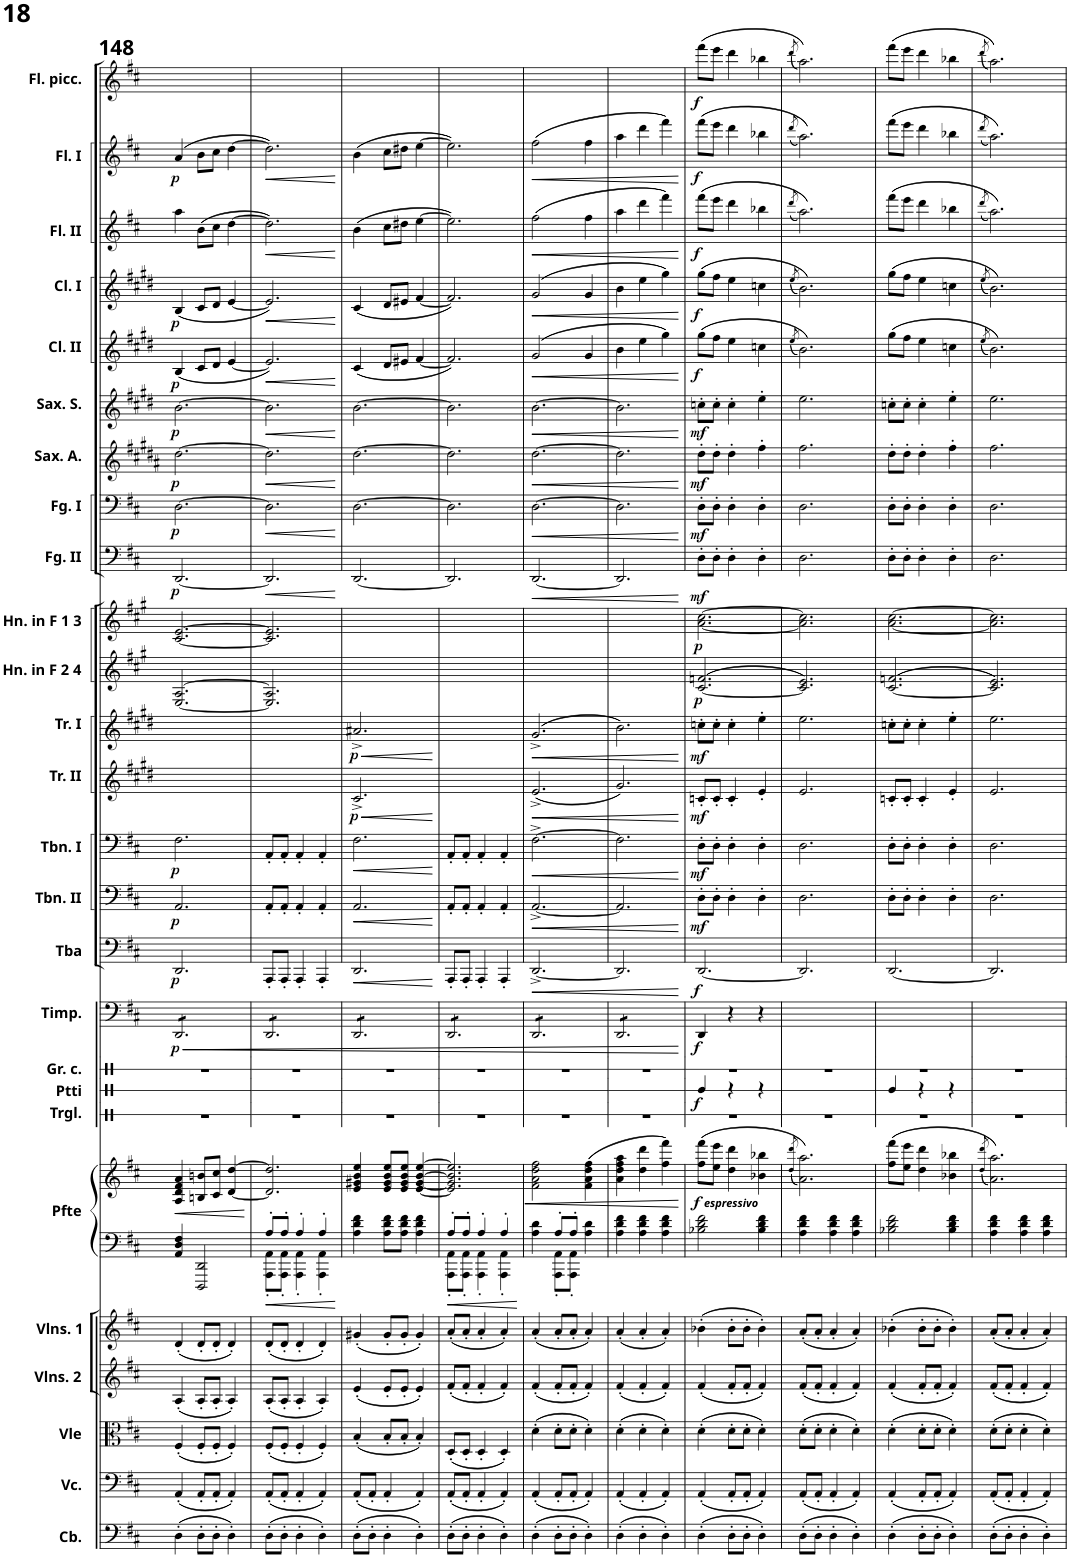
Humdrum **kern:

**kern	**kern	**kern	**kern	**kern	**kern	**kern	**dynam	**kern	**kern	**dynam	**kern	**dynam	**kern	**dynam	**kern	**dynam	**kern	**dynam	**kern	**dynam	**kern	**dynam	**kern	**dynam	**kern	**dynam	**kern	**dynam	**kern	**dynam	**kern	**dynam	**kern	**dynam	**kern	**dynam	**kern	**dynam	**kern	**dynam	**kern	**dynam
*part24	*part23	*part22	*part21	*part20	*part19	*part19	*part19	*part18	*part17	*part17	*part16	*part16	*part15	*part15	*part14	*part14	*part13	*part13	*part12	*part12	*part11	*part11	*part10	*part10	*part9	*part9	*part8	*part8	*part7	*part7	*part6	*part6	*part5	*part5	*part4	*part4	*part3	*part3	*part2	*part2	*part1	*part1
*staff25	*staff24	*staff23	*staff22	*staff21	*staff20	*staff19	*staff19/20	*staff18	*staff17	*staff17	*staff16	*staff16	*staff15	*staff15	*staff14	*staff14	*staff13	*staff13	*staff12	*staff12	*staff11	*staff11	*staff10	*staff10	*staff9	*staff9	*staff8	*staff8	*staff7	*staff7	*staff6	*staff6	*staff5	*staff5	*staff4	*staff4	*staff3	*staff3	*staff2	*staff2	*staff1	*staff1
*I"Contrabbassi	*I"Violoncelli	*I"Viole	*I"Violins 2	*I"Violins 1	*I"Pianoforte	*	*	*I"Grancassa	*I"Timpani	*	*I"Tuba	*	*I"Trombone 2	*	*I"Trombone 1	*	*I"Trumpet in Bb 1	*	*I"Trumpet in Bb 1	*	*I"Horn in F 2 &amp; 4	*	*I"Horn in F 1 &amp; 3	*	*I"Bassoon 2	*	*I"Bassoon 1	*	*I"Sassofono contralto	*	*I"Sassofono soprano	*	*I"Clarinet in Bb 2	*	*I"Clarinet in Bb 1	*	*I"Flute 2	*	*I"Flute 1	*	*I"Flauto piccolo	*
*I'Cb.	*I'Vc.	*I'Vle	*I'Vlns. 2	*I'Vlns. 1	*I'Pfte	*	*	*I'Gr. c.	*I'Timp.	*	*I'Tba	*	*	*	*	*	*	*	*I'Tr. I	*	*I'Hn. in F 2 4	*	*I'Hn. in F 1 3	*	*	*	*	*	*	*	*	*	*I'Cl. II	*	*I'Cl. I	*	*	*	*	*	*I'Fl. picc.	*
!!LO:PB:g=z
*clefF4	*clefF4	*clefC3	*clefG2	*clefG2	*clefF4	*clefG2	*	*clefX	*clefF4	*	*clefF4	*	*clefF4	*	*clefF4	*	*clefG2	*	*clefG2	*	*clefG2	*	*clefG2	*	*clefF4	*	*clefF4	*	*clefG2	*	*clefG2	*	*clefG2	*	*clefG2	*	*clefG2	*	*clefG2	*	*clefG2	*
*Trd7c12	*	*	*	*	*	*	*	*	*	*	*	*	*	*	*	*	*Trd1c2	*	*Trd1c2	*	*Trd4c7	*	*Trd4c7	*	*	*	*	*	*Trd5c9	*	*Trd1c2	*	*Trd1c2	*	*Trd1c2	*	*	*	*	*	*Trd-7c-12	*
*k[f#c#]	*k[f#c#]	*k[f#c#]	*k[f#c#]	*k[f#c#]	*k[f#c#]	*k[f#c#]	*	*k[]	*k[f#c#]	*	*k[f#c#]	*	*k[f#c#]	*	*k[f#c#]	*	*k[f#c#g#d#]	*	*k[f#c#g#d#]	*	*k[f#c#g#]	*	*k[f#c#g#]	*	*k[f#c#]	*	*k[f#c#]	*	*k[f#c#g#d#a#]	*	*k[f#c#g#d#]	*	*k[f#c#g#d#]	*	*k[f#c#g#d#]	*	*k[f#c#]	*	*k[f#c#]	*	*k[f#c#]	*
*M3/4	*M3/4	*M3/4	*M3/4	*M3/4	*M3/4	*M3/4	*	*M3/4	*M3/4	*	*M3/4	*	*M3/4	*	*M3/4	*	*M3/4	*	*M3/4	*	*M3/4	*	*M3/4	*	*M3/4	*	*M3/4	*	*M3/4	*	*M3/4	*	*M3/4	*	*M3/4	*	*M3/4	*	*M3/4	*	*M3/4	*
=148	=148	=148	=148	=148	=148	=148	=148	=148	=148	=148	=148	=148	=148	=148	=148	=148	=148	=148	=148	=148	=148	=148	=148	=148	=148	=148	=148	=148	=148	=148	=148	=148	=148	=148	=148	=148	=148	=148	=148	=148	=148	=148
!	!	!	!	!	!	!	!LO:HP:b	!	!	!LO:HP:b	!	!	!	!	!	!	!	!	!	!	!	!	!	!	!	!	!	!	!	!	!	!	!	!	!	!	!	!	!	!	!	!
!	!	!	!	!	!	!	!	!	!	!LO:DY:n=1:b	!	!LO:DY:b	!	!LO:DY:b	!	!LO:DY:b	!	!	!	!	!	!	!	!	!	!LO:DY:b	!	!LO:DY:b	!	!LO:DY:b	!	!LO:DY:b	!	!LO:DY:b	!	!LO:DY:b	!	!	!	!LO:DY:b	!	!
*	*	*	*	*	*	*	*	*	*tremolo	*	*	*	*	*	*	*	*	*	*	*	*	*	*	*	*	*	*	*	*	*	*	*	*	*	*	*	*	*	*	*	*	*
(4D'\	(4AA'/	(4F#'/	(4A'/	(4d'/	4AA/ 4D/ 4F#/	4A/ 4d/ 4f#/ 4a/	<	2.r	8DD/L	< p	2.DD/	p	2.AA/	p	2.F#\	p	2.ryy	.	2.ryy	.	[2.E/ [2.A/	.	[2.c#/ [2.e/	.	[2.DD/	p	[2.D\	p	[2.dd#\	p	[2.b\	p	(4B/	p	(4B/	p	4aa\	.	(4a/	p	2.ryy	.
.	.	.	.	.	.	.	.	.	8DD/	.	.	.	.	.	.	.	.	.	.	.	.	.	.	.	.	.	.	.	.	.	.	.	.	.	.	.	.	.	.	.	.	.
8D'\L	8AA'/L	8F#'/L	8A'/L	8d'/L	2DDD/ 2DD/	8Bn/ 8bn/L	.	.	8DD/	.	.	.	.	.	.	.	.	.	.	.	.	.	.	.	.	.	.	.	.	.	.	.	8c#/L	.	8c#/L	.	(8b\L	.	8b\L	.	.	.
8D'\J	8AA'/J	8F#'/J	8A'/J	8d'/J	.	8c#/ 8cc#/J	.	.	8DD/	.	.	.	.	.	.	.	.	.	.	.	.	.	.	.	.	.	.	.	.	.	.	.	8d#/J	.	8d#/J	.	8cc#\J	.	8cc#\J	.	.	.
4D'\)	4AA'/)	4F#'/)	4A'/)	4d'/)	.	[<4d/ [4dd/	.	.	8DD/	.	.	.	.	.	.	.	.	.	.	.	.	.	.	.	.	.	.	.	.	.	.	.	[4e/	.	[4e/	.	[4dd\	.	[4dd\	.	.	.
.	.	.	.	.	.	.	.	.	8DD/J	.	.	.	.	.	.	.	.	.	.	.	.	.	.	.	.	.	.	.	.	.	.	.	.	.	.	.	.	.	.	.	.	.
.	.	.	.	.	.	.	[	.	.	.	.	.	.	.	.	.	.	.	.	.	.	.	.	.	.	.	.	.	.	.	.	.	.	.	.	.	.	.	.	.	.	.
=149	=149	=149	=149	=149	=149	=149	=149	=149	=149	=149	=149	=149	=149	=149	=149	=149	=149	=149	=149	=149	=149	=149	=149	=149	=149	=149	=149	=149	=149	=149	=149	=149	=149	=149	=149	=149	=149	=149	=149	=149	=149	=149
*	*	*	*	*	*^	*	*	*	*	*	*	*	*	*	*	*	*	*	*	*	*	*	*	*	*	*	*	*	*	*	*	*	*	*	*	*	*	*	*	*	*	*
!	!	!	!	!	!	!	!	!	!	!	!	!	!	!	!	!	!	!	!	!	!	!	!	!	!	!	!LO:HP:b	!	!LO:HP:b	!	!LO:HP:b	!	!LO:HP:b	!	!LO:HP:b	!	!LO:HP:b	!	!LO:HP:b	!	!LO:HP:b	!	!
(8D'\L	(8AA'/L	(8F#'/L	(8A'/L	(8d'/L	8A'/L	8AAA\'< 8AA\'<L	2.d/] 2.dd/]	.	2.r	8DD/L	.	8AAA'/L	.	8AA'/L	.	8AA'/L	.	2.ryy	.	2.ryy	.	2.E/] 2.A/]	.	2.c#/] 2.e/]	.	2.DD/]	<	2.D\]	<	2.dd#\]	<	2.b\]	<	2.e/])	<	2.e/])	<	2.dd\])	<	2.dd\])	<	2.ryy	.
8D'\J	8AA'/J	8F#'/J	8A'/J	8d'/J	8A'/J	8AAA\'< 8AA\'<J	.	.	.	8DD/	.	8AAA'/J	.	8AA'/J	.	8AA'/J	.	.	.	.	.	.	.	.	.	.	.	.	.	.	.	.	.	.	.	.	.	.	.	.	.	.	.
4D'\	4AA'/	4F#'/	4A'/	4d'/	4A'/	4AAA\'< 4AA\'<	.	.	.	8DD/	.	4AAA'/	.	4AA'/	.	4AA'/	.	.	.	.	.	.	.	.	.	.	.	.	.	.	.	.	.	.	.	.	.	.	.	.	.	.	.
.	.	.	.	.	.	.	.	.	.	8DD/	.	.	.	.	.	.	.	.	.	.	.	.	.	.	.	.	.	.	.	.	.	.	.	.	.	.	.	.	.	.	.	.	.
4D'\)	4AA'/)	4F#'/)	4A'/)	4d'/)	4A'/	4AAA\'< 4AA\'<	.	.	.	8DD/	.	4AAA'/	.	4AA'/	.	4AA'/	.	.	.	.	.	.	.	.	.	.	.	.	.	.	.	.	.	.	.	.	.	.	.	.	.	.	.
.	.	.	.	.	.	.	.	.	.	8DD/J	.	.	.	.	.	.	.	.	.	.	.	.	.	.	.	.	.	.	.	.	.	.	.	.	.	.	.	.	.	.	.	.	.
*	*	*	*	*	*v	*v	*	*	*	*	*	*	*	*	*	*	*	*	*	*	*	*	*	*	*	*	*	*	*	*	*	*	*	*	*	*	*	*	*	*	*	*	*
.	.	.	.	.	.	.	.	.	.	.	.	.	.	.	.	.	.	.	.	.	.	.	.	.	.	[	.	[	.	[	.	[	.	[	.	[	.	[	.	[	.	.
=150	=150	=150	=150	=150	=150	=150	=150	=150	=150	=150	=150	=150	=150	=150	=150	=150	=150	=150	=150	=150	=150	=150	=150	=150	=150	=150	=150	=150	=150	=150	=150	=150	=150	=150	=150	=150	=150	=150	=150	=150	=150	=150
!	!	!	!	!	!	!	!	!	!	!	!	!LO:HP:b	!	!LO:HP:b	!	!LO:HP:b	!	!LO:HP:b	!	!LO:HP:b	!	!	!	!	!	!	!	!	!	!	!	!	!	!	!	!	!	!	!	!	!	!
!	!	!	!	!	!	!	!	!	!	!	!	!	!	!	!	!	!	!LO:DY:n=1:b	!	!LO:DY:n=1:b	!	!	!	!	!	!	!	!	!	!	!	!	!	!	!	!	!	!	!	!	!	!
(8D'\L	(8AA'/L	(4B'/	(4e'/	(4g#X'/	4A\ 4d\ 4f#\	4e/ 4g#X/ 4b/ 4ee/	.	2.r	8DD/L	.	2.DD/	<	2.AA/	<	2.F#\	<	2.c#^/	< p	2.a#X^/	< p	2.ryy	.	2.ryy	.	[2.DD/	.	[2.D\	.	[2.dd#\	.	[2.b\	.	(4c#/	.	(4c#/	.	(4b\	.	(4b\	.	2.ryy	.
8D'\J	8AA'/J	.	.	.	.	.	.	.	8DD/	.	.	.	.	.	.	.	.	.	.	.	.	.	.	.	.	.	.	.	.	.	.	.	.	.	.	.	.	.	.	.	.	.
4D'\	4AA'/	8B'/L	8e'/L	8g#'/L	8A\ 8d\ 8f#\L	8e/ 8g#/ 8b/ 8ee/L	.	.	8DD/	.	.	.	.	.	.	.	.	.	.	.	.	.	.	.	.	.	.	.	.	.	.	.	8d#/L	.	8d#/L	.	8cc#\L	.	8cc#\L	.	.	.
.	.	8B'/J	8e'/J	8g#'/J	8A\ 8d\ 8f#\J	8e/ 8g#/ 8b/ 8ee/J	.	.	8DD/	.	.	.	.	.	.	.	.	.	.	.	.	.	.	.	.	.	.	.	.	.	.	.	8e#X/J	.	8e#X/J	.	8dd#X\J	.	8dd#X\J	.	.	.
4D'\)	4AA'/)	4B'/)	4e'/)	4g#'/)	4A\ 4d\ 4f#\	[4e/ [4g#/ [4b/ [4ee/	.	.	8DD/	.	.	.	.	.	.	.	.	.	.	.	.	.	.	.	.	.	.	.	.	.	.	.	[4f#/	.	[4f#/	.	[4ee\	.	[4ee\	.	.	.
.	.	.	.	.	.	.	.	.	8DD/J	.	.	.	.	.	.	.	.	.	.	.	.	.	.	.	.	.	.	.	.	.	.	.	.	.	.	.	.	.	.	.	.	.
.	.	.	.	.	.	.	.	.	.	.	.	[	.	[	.	[	.	[	.	[	.	.	.	.	.	.	.	.	.	.	.	.	.	.	.	.	.	.	.	.	.	.
=151	=151	=151	=151	=151	=151	=151	=151	=151	=151	=151	=151	=151	=151	=151	=151	=151	=151	=151	=151	=151	=151	=151	=151	=151	=151	=151	=151	=151	=151	=151	=151	=151	=151	=151	=151	=151	=151	=151	=151	=151	=151	=151
*	*	*	*	*	*^	*	*	*	*	*	*	*	*	*	*	*	*	*	*	*	*	*	*	*	*	*	*	*	*	*	*	*	*	*	*	*	*	*	*	*	*	*
(8D'\L	(8AA'/L	(8D'/L	(8f#'/L	(8a'/L	8A'/L	8AAA\' 8AA\'L	2.e/] 2.g#/] 2.b/] 2.ee/]	.	2.r	8DD/L	.	8AAA'/L	.	8AA'/L	.	8AA'/L	.	2.ryy	.	2.ryy	.	2.ryy	.	2.ryy	.	2.DD/]	.	2.D\]	.	2.dd#\]	.	2.b\]	.	2.f#/])	.	2.f#/])	.	2.ee\])	.	2.ee\])	.	2.ryy	.
8D'\J	8AA'/J	8D'/J	8f#'/J	8a'/J	8A'/J	8AAA\' 8AA\'J	.	.	.	8DD/	.	8AAA'/J	.	8AA'/J	.	8AA'/J	.	.	.	.	.	.	.	.	.	.	.	.	.	.	.	.	.	.	.	.	.	.	.	.	.	.	.
4D'\	4AA'/	4D'/	4f#'/	4a'/	4A'/	4AAA\' 4AA\'	.	.	.	8DD/	.	4AAA'/	.	4AA'/	.	4AA'/	.	.	.	.	.	.	.	.	.	.	.	.	.	.	.	.	.	.	.	.	.	.	.	.	.	.	.
.	.	.	.	.	.	.	.	.	.	8DD/	.	.	.	.	.	.	.	.	.	.	.	.	.	.	.	.	.	.	.	.	.	.	.	.	.	.	.	.	.	.	.	.	.
4D'\)	4AA'/)	4D'/)	4f#'/)	4a'/)	4A'/	4AAA\' 4AA\'	.	.	.	8DD/	.	4AAA'/	.	4AA'/	.	4AA'/	.	.	.	.	.	.	.	.	.	.	.	.	.	.	.	.	.	.	.	.	.	.	.	.	.	.	.
.	.	.	.	.	.	.	.	.	.	8DD/J	.	.	.	.	.	.	.	.	.	.	.	.	.	.	.	.	.	.	.	.	.	.	.	.	.	.	.	.	.	.	.	.	.
=152	=152	=152	=152	=152	=152	=152	=152	=152	=152	=152	=152	=152	=152	=152	=152	=152	=152	=152	=152	=152	=152	=152	=152	=152	=152	=152	=152	=152	=152	=152	=152	=152	=152	=152	=152	=152	=152	=152	=152	=152	=152	=152	=152
!	!	!	!	!	!	!	!	!LO:HP:b	!	!	!	!	!LO:HP:b	!	!LO:HP:b	!	!LO:HP:b	!	!LO:HP:b	!	!LO:HP:b	!	!	!	!	!	!LO:HP:b	!	!LO:HP:b	!	!LO:HP:b	!	!LO:HP:b	!	!LO:HP:b	!	!LO:HP:b	!	!LO:HP:b	!	!LO:HP:b	!	!
(4D'\	(4AA'/	(4d'\	(4f#'/	(4a'/	4A\ 4d\	4ryy	2f#\ 2a\ 2dd\ 2ff#\	<	2.r	8DD/L	.	[2.DD^/	<	[2.AA^/	<	[2.F#^\	<	(2.e^/	<	(2.g#^/	<	2.ryy	.	2.ryy	.	[2.DD/	<	[2.D\	<	[2.dd#\	<	[2.b\	<	(2g#/	<	(2g#/	<	(2ff#\	<	(2ff#\	<	2.ryy	.
.	.	.	.	.	.	.	.	.	.	8DD/	.	.	.	.	.	.	.	.	.	.	.	.	.	.	.	.	.	.	.	.	.	.	.	.	.	.	.	.	.	.	.	.	.
8D'\L	8AA'/L	8d'\L	8f#'/L	8a'/L	8A'/L	8AAA\' 8AA\'L	.	.	.	8DD/	.	.	.	.	.	.	.	.	.	.	.	.	.	.	.	.	.	.	.	.	.	.	.	.	.	.	.	.	.	.	.	.	.
8D'\J	8AA'/J	8d'\J	8f#'/J	8a'/J	8A'/J	8AAA\' 8AA\'J	.	.	.	8DD/	.	.	.	.	.	.	.	.	.	.	.	.	.	.	.	.	.	.	.	.	.	.	.	.	.	.	.	.	.	.	.	.	.
4D'\)	4AA'/)	4d'\)	4f#'/)	4a'/)	4A\ 4d\	4ryy	(4f#\ 4a\ 4dd\ 4ff#\	.	.	8DD/	.	.	.	.	.	.	.	.	.	.	.	.	.	.	.	.	.	.	.	.	.	.	.	4g#/	.	4g#/	.	4ff#\	.	4ff#\	.	.	.
.	.	.	.	.	.	.	.	.	.	8DD/J	.	.	.	.	.	.	.	.	.	.	.	.	.	.	.	.	.	.	.	.	.	.	.	.	.	.	.	.	.	.	.	.	.
*	*	*	*	*	*v	*v	*	*	*	*	*	*	*	*	*	*	*	*	*	*	*	*	*	*	*	*	*	*	*	*	*	*	*	*	*	*	*	*	*	*	*	*	*
=153	=153	=153	=153	=153	=153	=153	=153	=153	=153	=153	=153	=153	=153	=153	=153	=153	=153	=153	=153	=153	=153	=153	=153	=153	=153	=153	=153	=153	=153	=153	=153	=153	=153	=153	=153	=153	=153	=153	=153	=153	=153	=153
(4D'\	(4AA'/	(4d'\	(4f#'/	(4a'/	4A\ 4d\ 4f#\	4a\ 4dd\ 4ff#\ 4aa\	.	2.r	8DD/L	.	2.DD/]	.	2.AA/]	.	2.F#\]	.	2.g#/)	.	2.b\)	.	2.ryy	.	2.ryy	.	2.DD/]	.	2.D\]	.	2.dd#\]	.	2.b\]	.	4b\	.	4b\	.	4aa\	.	4aa\	.	2.ryy	.
.	.	.	.	.	.	.	.	.	8DD/	.	.	.	.	.	.	.	.	.	.	.	.	.	.	.	.	.	.	.	.	.	.	.	.	.	.	.	.	.	.	.	.	.
4D'\	4AA'/	4d'\	4f#'/	4a'/	4A\ 4d\ 4f#\	4dd\ 4ddd\	.	.	8DD/	.	.	.	.	.	.	.	.	.	.	.	.	.	.	.	.	.	.	.	.	.	.	.	4ee\	.	4ee\	.	4ddd\	.	4ddd\	.	.	.
.	.	.	.	.	.	.	.	.	8DD/	.	.	.	.	.	.	.	.	.	.	.	.	.	.	.	.	.	.	.	.	.	.	.	.	.	.	.	.	.	.	.	.	.
4D'\)	4AA'/)	4d'\)	4f#'/)	4a'/)	4A\ 4d\ 4f#\	4ff#\ 4fff#\)	.	.	8DD/	.	.	.	.	.	.	.	.	.	.	.	.	.	.	.	.	.	.	.	.	.	.	.	4gg#\)	.	4gg#\)	.	4fff#\)	.	4fff#\)	.	.	.
.	.	.	.	.	.	.	.	.	8DD/J	.	.	.	.	.	.	.	.	.	.	.	.	.	.	.	.	.	.	.	.	.	.	.	.	.	.	.	.	.	.	.	.	.
*	*	*	*	*	*	*	*	*	*Xtremolo	*	*	*	*	*	*	*	*	*	*	*	*	*	*	*	*	*	*	*	*	*	*	*	*	*	*	*	*	*	*	*	*	*
.	.	.	.	.	.	.	[	.	.	[	.	[	.	[	.	[	.	[	.	[	.	.	.	.	.	[	.	[	.	[	.	[	.	[	.	[	.	[	.	[	.	.
=154	=154	=154	=154	=154	=154	=154	=154	=154	=154	=154	=154	=154	=154	=154	=154	=154	=154	=154	=154	=154	=154	=154	=154	=154	=154	=154	=154	=154	=154	=154	=154	=154	=154	=154	=154	=154	=154	=154	=154	=154	=154	=154
!	!	!	!	!	!	!LO:TX:b:Bi:t=espressivo	!	!	!	!	!	!	!	!	!	!	!	!	!	!	!	!	!	!	!	!	!	!	!	!	!	!	!	!	!	!	!	!	!	!	!	!
!	!	!	!	!	!	!	!LO:DY:b	!	!	!LO:DY:b	!	!LO:DY:b	!	!LO:DY:b	!	!LO:DY:b	!	!LO:DY:b	!	!LO:DY:b	!	!LO:DY:b	!	!LO:DY:b	!	!LO:DY:b	!	!LO:DY:b	!	!LO:DY:b	!	!LO:DY:b	!	!LO:DY:b	!	!LO:DY:b	!	!LO:DY:b	!	!LO:DY:b	!	!LO:DY:b
(4D'\	(4AA'/	(4d'\	(4f#'/	(4b-X'\	2B-X\ 2d\ 2f#\	(8ff#\ 8fff#\L	f	2.r	4DD/	f	[2.DD/	f	8D'\L	mf	8D'\L	mf	8cn'/L	mf	8ccn'\L	mf	(>[2.c#/ 2.fn/	p	[2.a\ [2.cc#\	p	8D'\L	mf	8D'\L	mf	8dd#'\L	mf	8ccn'\L	mf	(8gg#\L	f	(8gg#\L	f	(8fff#\L	f	(8fff#\L	f	(8fff#\L	f
.	.	.	.	.	.	8ee\ 8eee\J	.	.	.	.	.	.	8D'\J	.	8D'\J	.	8c'/J	.	8cc'\J	.	.	.	.	.	8D'\J	.	8D'\J	.	8dd#'\J	.	8cc'\J	.	8ff#\J	.	8ff#\J	.	8eee\J	.	8eee\J	.	8eee\J	.
8D'\L	8AA'/L	8d'\L	8f#'/L	8b-'\L	.	4dd\ 4ddd\	.	.	4r	.	.	.	4D'\	.	4D'\	.	4c'/	.	4cc'\	.	.	.	.	.	4D'\	.	4D'\	.	4dd#'\	.	4cc'\	.	4ee\	.	4ee\	.	4ddd\	.	4ddd\	.	4ddd\	.
8D'\J	8AA'/J	8d'\J	8f#'/J	8b-'\J	.	.	.	.	.	.	.	.	.	.	.	.	.	.	.	.	.	.	.	.	.	.	.	.	.	.	.	.	.	.	.	.	.	.	.	.	.	.
4D'\)	4AA'/)	4d'\)	4f#'/)	4b-'\)	4B-\ 4d\ 4f#\	4b-X\ 4bb-X\	.	.	4r	.	.	.	4D'\	.	4D'\	.	4e'/	.	4ee'\	.	.	.	.	.	4D'\	.	4D'\	.	4ff#'\	.	4ee'\	.	4ccn\	.	4ccn\	.	4bb-X\	.	4bb-X\	.	4bb-X\	.
=155	=155	=155	=155	=155	=155	=155	=155	=155	=155	=155	=155	=155	=155	=155	=155	=155	=155	=155	=155	=155	=155	=155	=155	=155	=155	=155	=155	=155	=155	=155	=155	=155	=155	=155	=155	=155	=155	=155	=155	=155	=155	=155
.	.	.	.	.	.	(8qdd/ 8qddd/	.	.	.	.	.	.	.	.	.	.	.	.	.	.	.	.	.	.	.	.	.	.	.	.	.	.	(<8qee/	.	(<8qee/	.	(<8qddd/	.	(<8qddd/	.	(<8qddd/	.
(8D'\L	(8AA'/L	(8d'\L	(8f#'/L	(8a'/L	4A\ 4d\ 4f#\	2.a\ 2.aa\))	.	2.r	2.ryy	.	2.DD/]	.	2.D\	.	2.D\	.	2.e/	.	2.ee\	.	2.c#/] 2.e/)	.	2.a\] 2.cc#\]	.	2.D\	.	2.D\	.	2.ff#\	.	2.ee\	.	2.b\))	.	2.b\))	.	2.aa\))	.	2.aa\))	.	2.aa\))	.
8D'\J	8AA'/J	8d'\J	8f#'/J	8a'/J	.	.	.	.	.	.	.	.	.	.	.	.	.	.	.	.	.	.	.	.	.	.	.	.	.	.	.	.	.	.	.	.	.	.	.	.	.	.
4D'\	4AA'/	4d'\	4f#'/	4a'/	4A\ 4d\ 4f#\	.	.	.	.	.	.	.	.	.	.	.	.	.	.	.	.	.	.	.	.	.	.	.	.	.	.	.	.	.	.	.	.	.	.	.	.	.
4D'\)	4AA'/)	4d'\)	4f#'/)	4a'/)	4A\ 4d\ 4f#\	.	.	.	.	.	.	.	.	.	.	.	.	.	.	.	.	.	.	.	.	.	.	.	.	.	.	.	.	.	.	.	.	.	.	.	.	.
=156	=156	=156	=156	=156	=156	=156	=156	=156	=156	=156	=156	=156	=156	=156	=156	=156	=156	=156	=156	=156	=156	=156	=156	=156	=156	=156	=156	=156	=156	=156	=156	=156	=156	=156	=156	=156	=156	=156	=156	=156	=156	=156
(4D'\	(4AA'/	(4d'\	(4f#'/	(4b-X'\	2B-X\ 2d\ 2f#\	(8ff#\ 8fff#\L	.	2.r	2.ryy	.	[2.DD/	.	8D'\L	.	8D'\L	.	8cn'/L	.	8ccn'\L	.	(>[2.c#/ 2.fn/	.	[2.a\ [2.cc#\	.	8D'\L	.	8D'\L	.	8dd#'\L	.	8ccn'\L	.	(8gg#\L	.	(8gg#\L	.	(8fff#\L	.	(8fff#\L	.	(8fff#\L	.
.	.	.	.	.	.	8ee\ 8eee\J	.	.	.	.	.	.	8D'\J	.	8D'\J	.	8c'/J	.	8cc'\J	.	.	.	.	.	8D'\J	.	8D'\J	.	8dd#'\J	.	8cc'\J	.	8ff#\J	.	8ff#\J	.	8eee\J	.	8eee\J	.	8eee\J	.
8D'\L	8AA'/L	8d'\L	8f#'/L	8b-'\L	.	4dd\ 4ddd\	.	.	.	.	.	.	4D'\	.	4D'\	.	4c'/	.	4cc'\	.	.	.	.	.	4D'\	.	4D'\	.	4dd#'\	.	4cc'\	.	4ee\	.	4ee\	.	4ddd\	.	4ddd\	.	4ddd\	.
8D'\J	8AA'/J	8d'\J	8f#'/J	8b-'\J	.	.	.	.	.	.	.	.	.	.	.	.	.	.	.	.	.	.	.	.	.	.	.	.	.	.	.	.	.	.	.	.	.	.	.	.	.	.
4D'\)	4AA'/)	4d'\)	4f#'/)	4b-'\)	4B-\ 4d\ 4f#\	4b-X\ 4bb-X\	.	.	.	.	.	.	4D'\	.	4D'\	.	4e'/	.	4ee'\	.	.	.	.	.	4D'\	.	4D'\	.	4ff#'\	.	4ee'\	.	4ccn\	.	4ccn\	.	4bb-X\	.	4bb-X\	.	4bb-X\	.
=157	=157	=157	=157	=157	=157	=157	=157	=157	=157	=157	=157	=157	=157	=157	=157	=157	=157	=157	=157	=157	=157	=157	=157	=157	=157	=157	=157	=157	=157	=157	=157	=157	=157	=157	=157	=157	=157	=157	=157	=157	=157	=157
.	.	.	.	.	.	(8qdd/ 8qddd/	.	.	.	.	.	.	.	.	.	.	.	.	.	.	.	.	.	.	.	.	.	.	.	.	.	.	(<8qee/	.	(<8qee/	.	(<8qddd/	.	(<8qddd/	.	(<8qddd/	.
(8D'\L	(8AA'/L	(8d'\L	(8f#'/L	(8a'/L	4A\ 4d\ 4f#\	2.a\ 2.aa\))	.	2.r	2.ryy	.	2.DD/]	.	2.D\	.	2.D\	.	2.e/	.	2.ee\	.	2.c#/] 2.e/)	.	2.a\] 2.cc#\]	.	2.D\	.	2.D\	.	2.ff#\	.	2.ee\	.	2.b\))	.	2.b\))	.	2.aa\))	.	2.aa\))	.	2.aa\))	.
8D'\J	8AA'/J	8d'\J	8f#'/J	8a'/J	.	.	.	.	.	.	.	.	.	.	.	.	.	.	.	.	.	.	.	.	.	.	.	.	.	.	.	.	.	.	.	.	.	.	.	.	.	.
4D'\	4AA'/	4d'\	4f#'/	4a'/	4A\ 4d\ 4f#\	.	.	.	.	.	.	.	.	.	.	.	.	.	.	.	.	.	.	.	.	.	.	.	.	.	.	.	.	.	.	.	.	.	.	.	.	.
4D'\)	4AA'/)	4d'\)	4f#'/)	4a'/)	4A\ 4d\ 4f#\	.	.	.	.	.	.	.	.	.	.	.	.	.	.	.	.	.	.	.	.	.	.	.	.	.	.	.	.	.	.	.	.	.	.	.	.	.
=	=	=	=	=	=	=	=	=	=	=	=	=	=	=	=	=	=	=	=	=	=	=	=	=	=	=	=	=	=	=	=	=	=	=	=	=	=	=	=	=	=	=
*-	*-	*-	*-	*-	*-	*-	*-	*-	*-	*-	*-	*-	*-	*-	*-	*-	*-	*-	*-	*-	*-	*-	*-	*-	*-	*-	*-	*-	*-	*-	*-	*-	*-	*-	*-	*-	*-	*-	*-	*-	*-	*-
